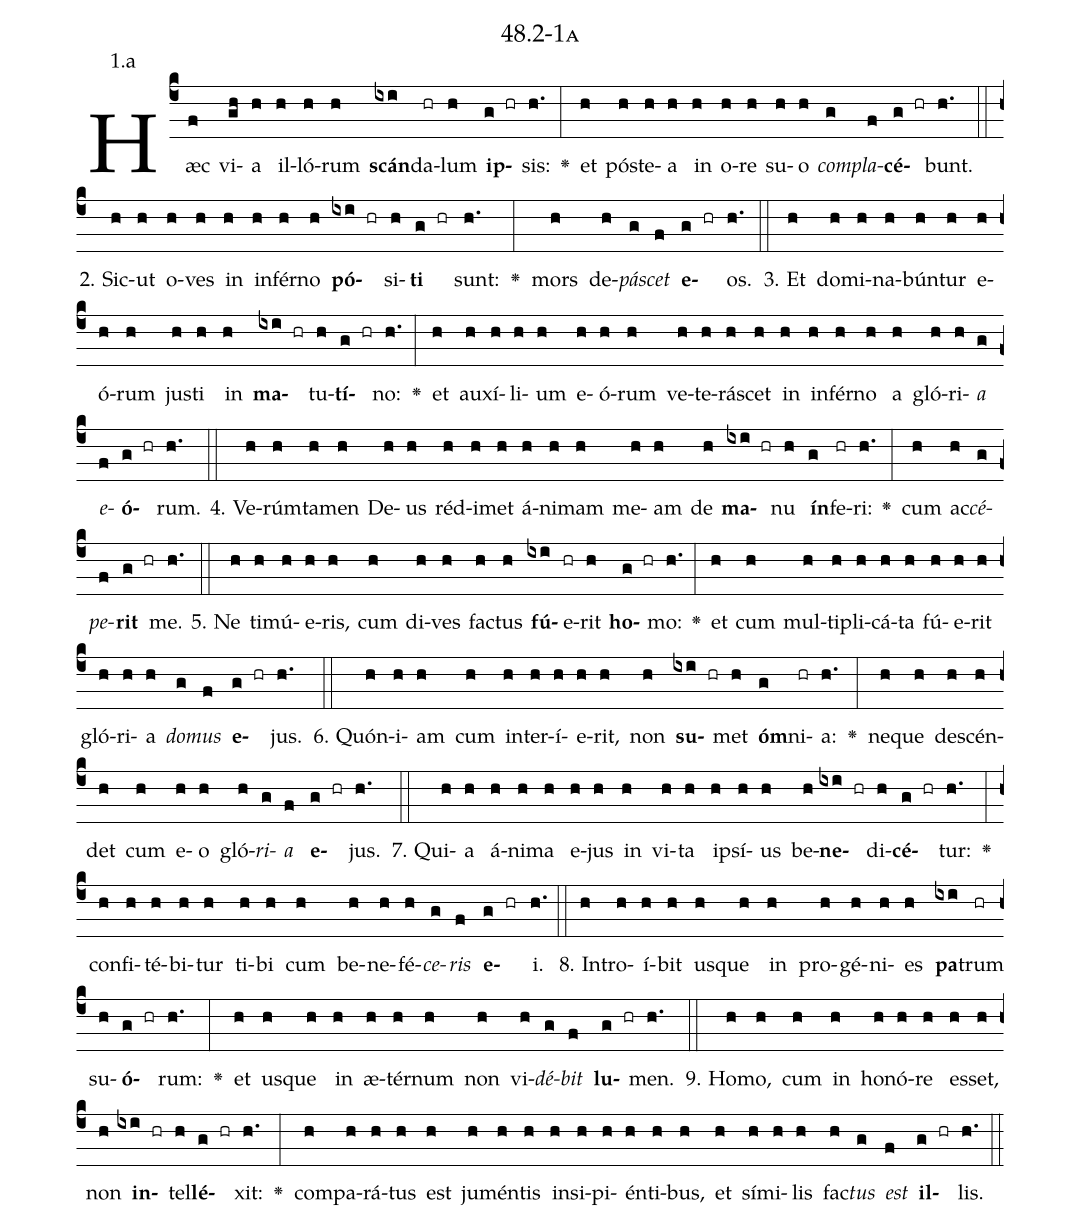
name: 48.2-1a;
annotation: 1.a;
%%
(c4)Hæc(f) vi(gh)a(h) il(h)ló(h)rum(h) <b>scán</b>(ixi)da(hr)lum(h) <b>ip</b>(g hr)sis:(h.) <v>\greheightstar</v>(:) et(h) póst(h)e(h)a(h) in(h) o(h)re(h) su(h)o(h) <i>com</i>(g)<i>pla</i>(f)<b>cé</b>(g hr)bunt.(h.) (::)
2. Sic(h)ut(h) o(h)ves(h) in(h) in(h)fér(h)no(h) <b>pó</b>(ixi hr)si(h)<b>ti</b>(g hr) sunt:(h.) <v>\greheightstar</v>(:) mors(h) de(h)<i>pá</i>(g)<i>scet</i>(f) <b>e</b>(g hr)os.(h.) (::)
3. Et(h) do(h)mi(h)na(h)bún(h)tur(h) e(h)ó(h)rum(h) jus(h)ti(h) in(h) <b>ma</b>(ixi hr)tu(h)<b>tí</b>(g hr)no:(h.) <v>\greheightstar</v>(:) et(h) au(h)xí(h)li(h)um(h) e(h)ó(h)rum(h) ve(h)te(h)rá(h)scet(h) in(h) in(h)fér(h)no(h) a(h) gló(h)ri(h)<i>a</i>(g) <i>e</i>(f)<b>ó</b>(g hr)rum.(h.) (::)
4. Ve(h)rúm(h)ta(h)men(h) De(h)us(h) réd(h)i(h)met(h) á(h)ni(h)mam(h) me(h)am(h) de(h) <b>ma</b>(ixi hr)nu(h) <b>ín</b>(g)fe(hr)ri:(h.) <v>\greheightstar</v>(:) cum(h) ac(h)<i>cé</i>(g)<i>pe</i>(f)<b>rit</b>(g hr) me.(h.) (::)
5. Ne(h) ti(h)mú(h)e(h)ris,(h) cum(h) di(h)ves(h) fac(h)tus(h) <b>fú</b>(ixi)e(hr)rit(h) <b>ho</b>(g hr)mo:(h.) <v>\greheightstar</v>(:) et(h) cum(h) mul(h)ti(h)pli(h)cá(h)ta(h) fú(h)e(h)rit(h) gló(h)ri(h)a(h) <i>do</i>(g)<i>mus</i>(f) <b>e</b>(g hr)jus.(h.) (::)
6. Quón(h)i(h)am(h) cum(h) in(h)ter(h)í(h)e(h)rit,(h) non(h) <b>su</b>(ixi hr)met(h) <b>óm</b>(g)ni(hr)a:(h.) <v>\greheightstar</v>(:) ne(h)que(h) de(h)scén(h)det(h) cum(h) e(h)o(h) gló(h)<i>ri</i>(g)<i>a</i>(f) <b>e</b>(g hr)jus.(h.) (::)
7. Qui(h)a(h) á(h)ni(h)ma(h) e(h)jus(h) in(h) vi(h)ta(h) ip(h)sí(h)us(h) be(h)<b>ne</b>(ixi hr)di(h)<b>cé</b>(g hr)tur:(h.) <v>\greheightstar</v>(:) con(h)fi(h)té(h)bi(h)tur(h) ti(h)bi(h) cum(h) be(h)ne(h)fé(h)<i>ce</i>(g)<i>ris</i>(f) <b>e</b>(g hr)i.(h.) (::)
8. In(h)tro(h)í(h)bit(h) us(h)que(h) in(h) pro(h)gé(h)ni(h)es(h) <b>pa</b>(ixi)trum(hr) su(h)<b>ó</b>(g hr)rum:(h.) <v>\greheightstar</v>(:) et(h) us(h)que(h) in(h) æ(h)tér(h)num(h) non(h) vi(h)<i>dé</i>(g)<i>bit</i>(f) <b>lu</b>(g hr)men.(h.) (::)
9. Ho(h)mo,(h) cum(h) in(h) ho(h)nó(h)re(h) es(h)set,(h) non(h) <b>in</b>(ixi hr)tel(h)<b>lé</b>(g hr)xit:(h.) <v>\greheightstar</v>(:) com(h)pa(h)rá(h)tus(h) est(h) ju(h)mén(h)tis(h) in(h)si(h)pi(h)én(h)ti(h)bus,(h) et(h) sí(h)mi(h)lis(h) fac(h)<i>tus</i>(g) <i>est</i>(f) <b>il</b>(g hr)lis.(h.) (::)
